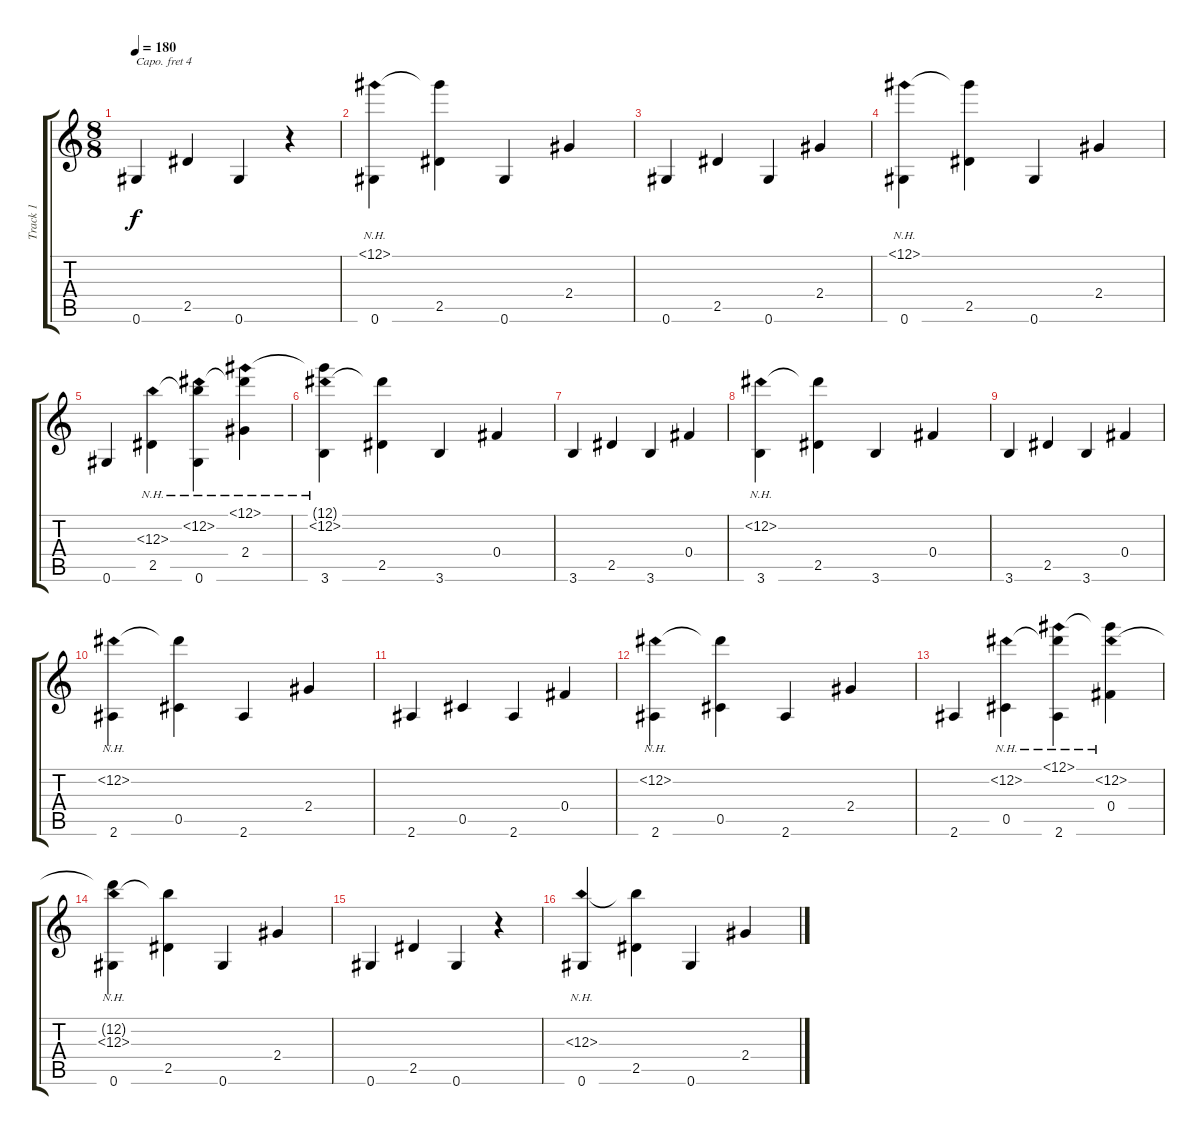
\track ("Track 1" "Track 1") {instrument acousticguitarnylon}
\staff {score tabs}
\capo 4
\tuning (E4 B3 G3 D3 A2 E2) {hide}
\ts (8 8)
\tempo 180
\clef g2
\ks c
0.6.4{dy f} 2.5.4 0.6.4 r.4 |
(12.1{nh} 0.6).4 (12.1{t} 2.5).4 0.6.4 2.4.4 |
0.6.4 2.5.4 0.6.4 2.4.4 |
(12.1{nh} 0.6).4 (12.1{t} 2.5).4 0.6.4 2.4.4 |
0.6.4 (12.3{nh} 2.5).4 (12.2{nh} 12.3{t} 0.6).4 (12.1{nh} 12.2{t} 2.4).4 |
(12.1{t} 12.2{nh} 3.6).4 (12.2{t} 2.5).4 3.6.4 0.4.4 |
3.6.4 2.5.4 3.6.4 0.4.4 |
(12.2{nh} 3.6).4 (12.2{t} 2.5).4 3.6.4 0.4.4 |
3.6.4 2.5.4 3.6.4 0.4.4 |
(12.2{nh} 2.6).4 (12.2{t} 0.5).4 2.6.4 2.4.4 |
2.6.4 0.5.4 2.6.4 0.4.4 |
(12.2{nh} 2.6).4 (12.2{t} 0.5).4 2.6.4 2.4.4 |
2.6.4 (12.2{nh} 0.5).4 (12.1{nh} 12.2{t} 2.6).4 (12.1{t} 12.2{nh} 0.4).4 |
(12.2{t} 12.3{nh} 0.6).4 (12.3{t} 2.5).4 0.6.4 2.4.4 |
0.6.4 2.5.4 0.6.4 r.4 |
(12.3{nh} 0.6).4 (12.3{t} 2.5).4 0.6.4 2.4.4
